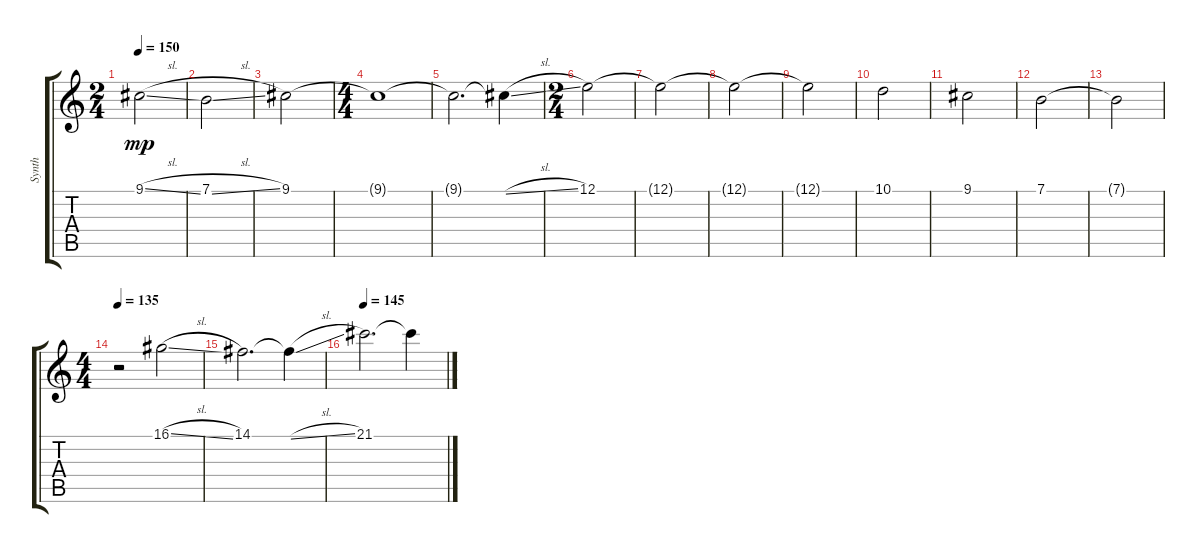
\track ("Synth" "Synth") {instrument pad8sweep}
\staff {score tabs}
\tuning (E4 B3 G3 D3 A2 E2) {hide}
\ts (2 4)
\tempo 150
\clef g2
\ks c
9.1{sl}.2{dy mp} |
7.1{sl}.2 |
9.1.2 |
\ts (4 4)
9.1{t}.1 |
9.1{t}.2{d} 9.1{sl t}.4 |
\ts (2 4)
12.1.2 |
12.1{t}.2 |
12.1{t}.2 |
12.1{t}.2 |
10.1.2 |
9.1.2 |
7.1.2 |
7.1{t}.2 |
\ts (4 4)
\tempo 135
r.2 16.1{sl}.2 |
14.1.2{d} 14.1{sl t}.4 |
\tempo 145
21.1.2{d} 21.1{sl t}.4
